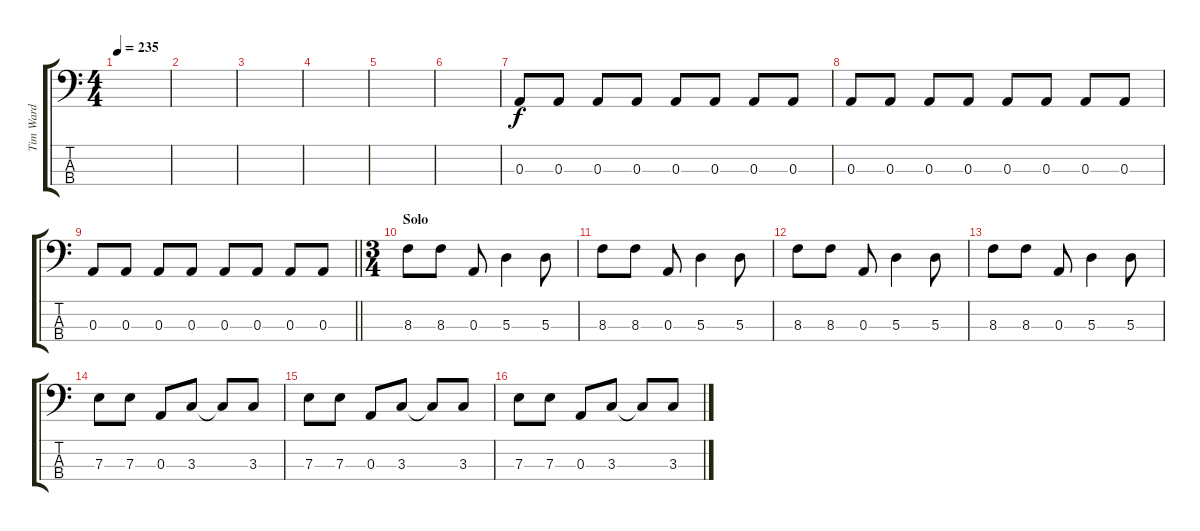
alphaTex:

\track ("Tim Ward" "Tim Ward") {instrument electricbasspick}
\staff {score tabs}
\tuning (G2 D2 A1 E1) {hide}
\ts (4 4)
\tempo 235
\clef f4
\ks c
|
|
|
|
|
|
0.3.8 0.3.8 0.3.8 0.3.8 0.3.8 0.3.8 0.3.8 0.3.8 |
0.3.8 0.3.8 0.3.8 0.3.8 0.3.8 0.3.8 0.3.8 0.3.8 |
\barLineRight lightlight
0.3.8 0.3.8 0.3.8 0.3.8 0.3.8 0.3.8 0.3.8 0.3.8 |
\ts (3 4)
\section ("" "Solo")
8.3.8 8.3.8 0.3.8 5.3.4 5.3.8 |
8.3.8 8.3.8 0.3.8 5.3.4 5.3.8 |
8.3.8 8.3.8 0.3.8 5.3.4 5.3.8 |
8.3.8 8.3.8 0.3.8 5.3.4 5.3.8 |
7.3.8 7.3.8 0.3.8 3.3.8 3.3{t}.8 3.3.8 |
7.3.8 7.3.8 0.3.8 3.3.8 3.3{t}.8 3.3.8 |
7.3.8 7.3.8 0.3.8 3.3.8 3.3{t}.8 3.3.8
